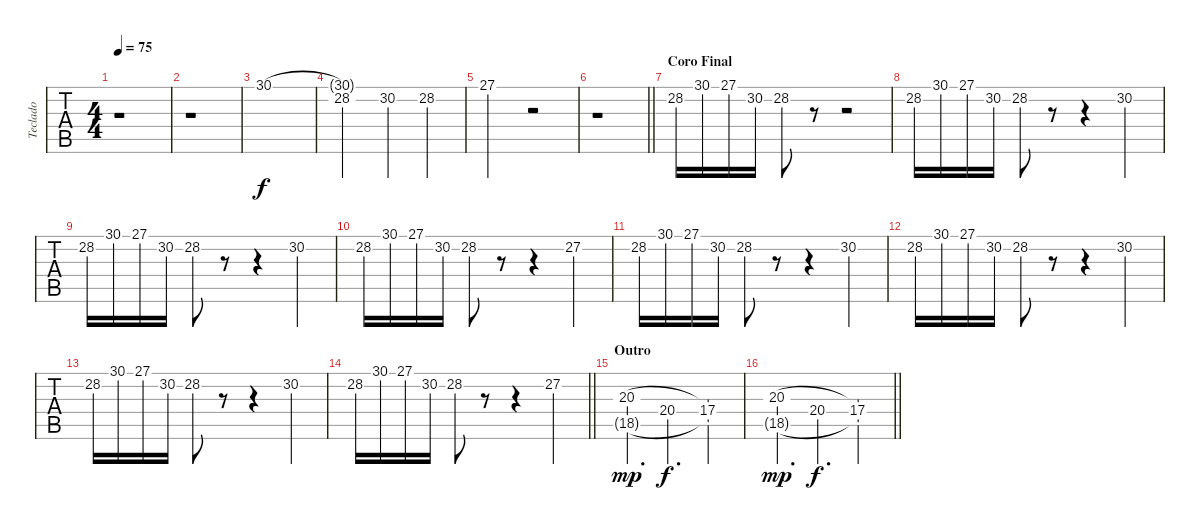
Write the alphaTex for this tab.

\track ("Teclado" "Teclado") {instrument synthvoice}
\staff {tabs}
\tuning (F4 C4 Ab3 Eb3 Bb2 F2) {hide}
\ts (4 4)
\tempo 75
\clef g2
\ks c
r.1{dy f} |
r.1 |
30.1.1{instrument synthstrings2} |
(30.1{t} 28.2).2 30.2.4 28.2.4 |
27.1.2 r.2 |
\barLineRight lightlight
r.1 |
\section ("" "Coro Final")
28.2.16{volume 16} 30.1.16 27.1.16 30.2.16 28.2.8 r.8 r.2 |
28.2.16 30.1.16 27.1.16 30.2.16 28.2.8 r.8 r.4 30.2.4 |
28.2.16 30.1.16 27.1.16 30.2.16 28.2.8 r.8 r.4 30.2.4 |
28.2.16 30.1.16 27.1.16 30.2.16 28.2.8 r.8 r.4 27.2.4 |
28.2.16 30.1.16 27.1.16 30.2.16 28.2.8 r.8 r.4 30.2.4 |
28.2.16 30.1.16 27.1.16 30.2.16 28.2.8 r.8 r.4 30.2.4 |
28.2.16 30.1.16 27.1.16 30.2.16 28.2.8 r.8 r.4 30.2.4 |
\barLineRight lightlight
28.2.16 30.1.16 27.1.16 30.2.16 28.2.8 r.8 r.4 27.2.4 |
\section ("" "Outro")
(20.3 18.5{g}).4{d dy mp volume 12} 20.4.4{d dy f} (20.3{t} 17.4 18.5{t}).4 |
\barLineRight lightlight
(20.3 18.5{g}).4{d dy mp} 20.4.4{d dy f} (20.3{t} 17.4 18.5{t}).4
